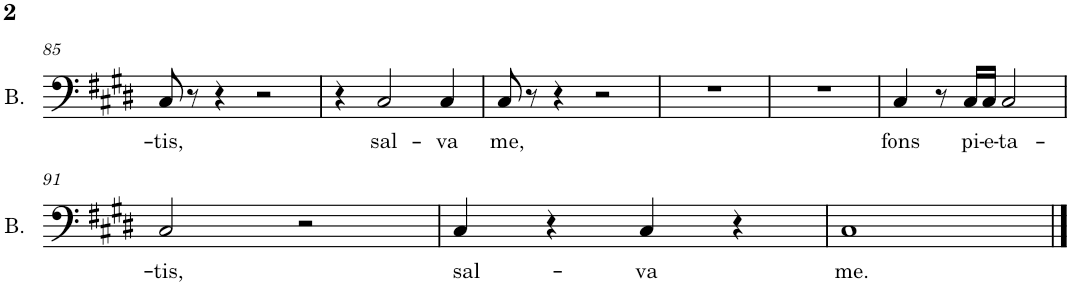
**kern	**text
*part1	*part1
*staff1	*staff1
*I"Bass	*
*I'B.	*
!!LO:PB:g=z
*clefF4	*
*k[f#c#g#d#]	*
*M4/4	*
*met(c)	*
=85	=85
!	!LO:LY:b
8C#/	-tis,
8r	.
4r	.
2r	.
=86	=86
4r	.
!	!LO:LY:b
2C#/	sal-
!	!LO:LY:b
4C#/	-va
=87	=87
!	!LO:LY:b
8C#/	me,
8r	.
4r	.
2r	.
=88	=88
1r	.
=89	=89
1r	.
=90	=90
!	!LO:LY:b
4C#/	fons
8r	.
!	!LO:LY:b
16C#/LL	pi-
!	!LO:LY:b
16C#/JJ	-e-
!	!LO:LY:b
2C#/	-ta-
!!LO:LB:g=z
=91	=91
!	!LO:LY:b
2C#/	-tis,
2r	.
=92	=92
!	!LO:LY:b
4C#/	sal-
4r	.
!	!LO:LY:b
4C#/	-va
4r	.
=93	=93
!	!LO:LY:b
1C#	me.
==	==
*-	*-
